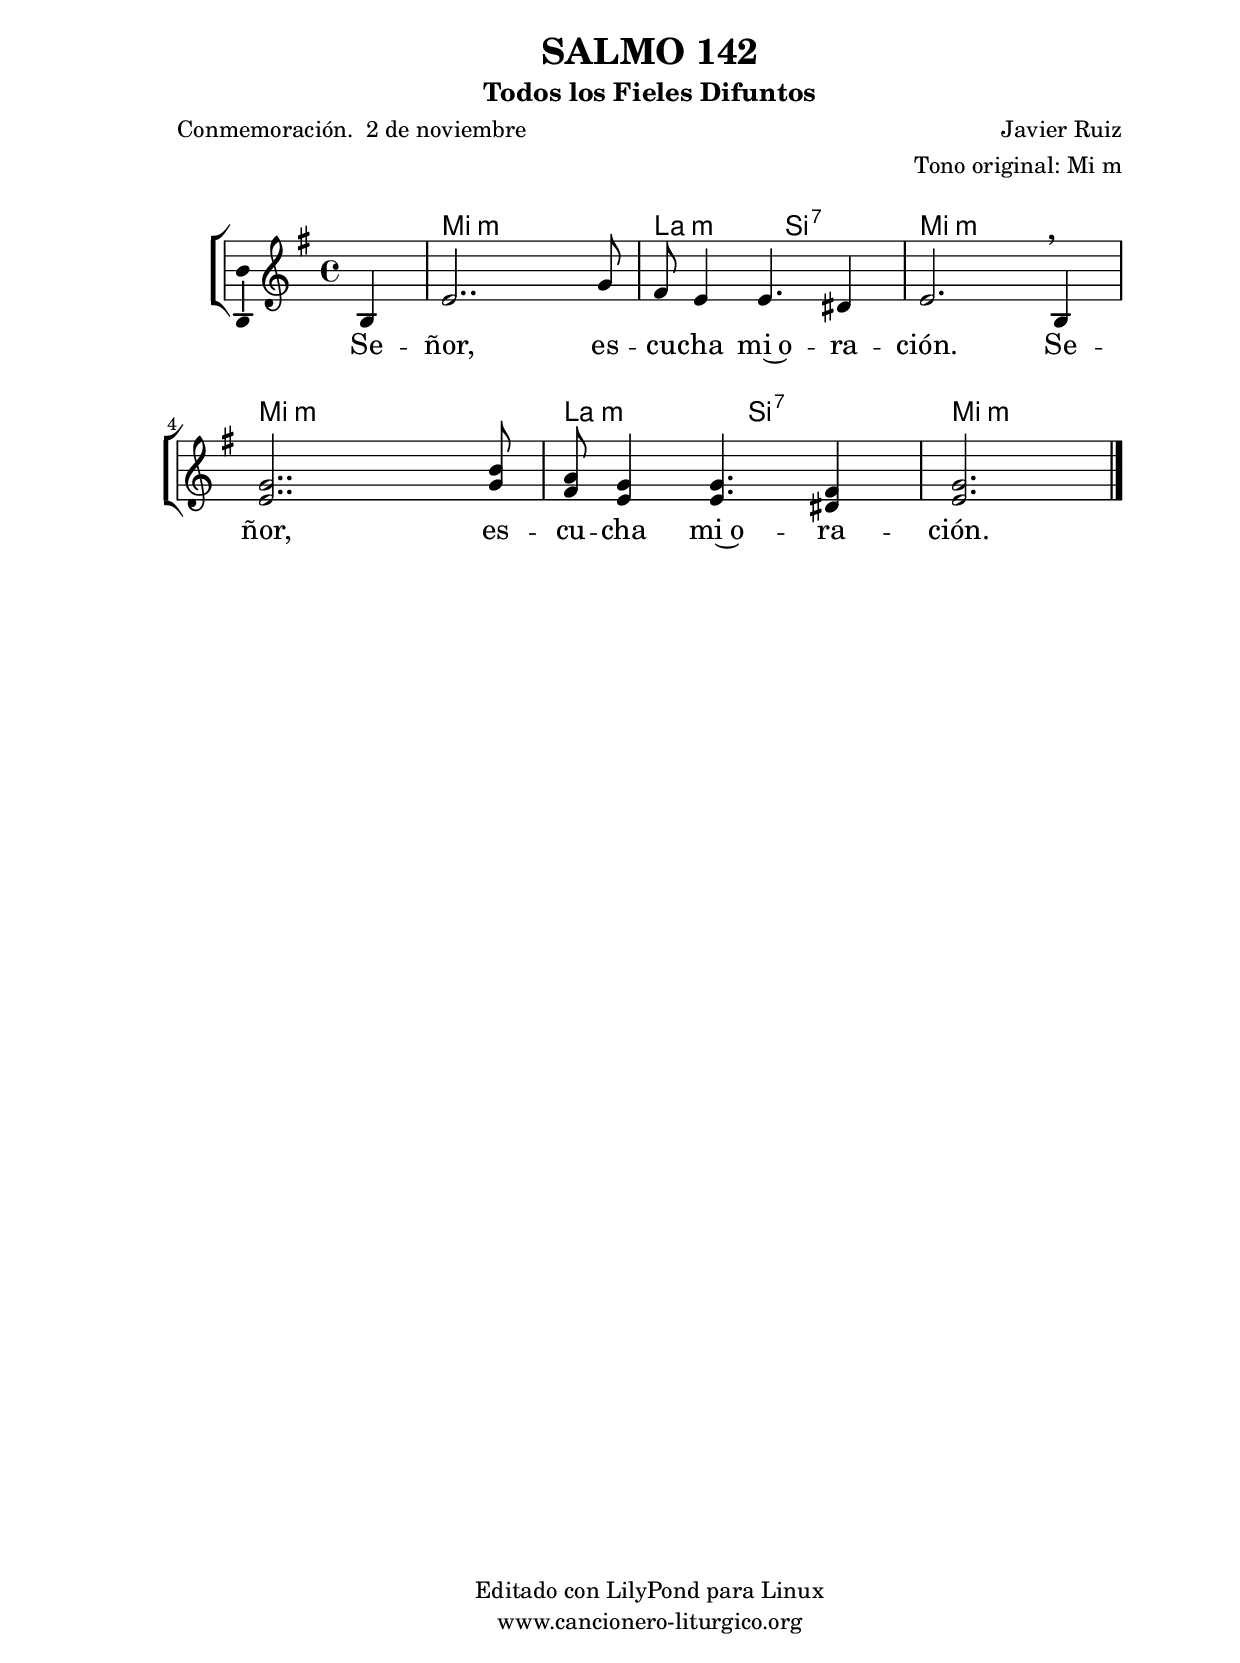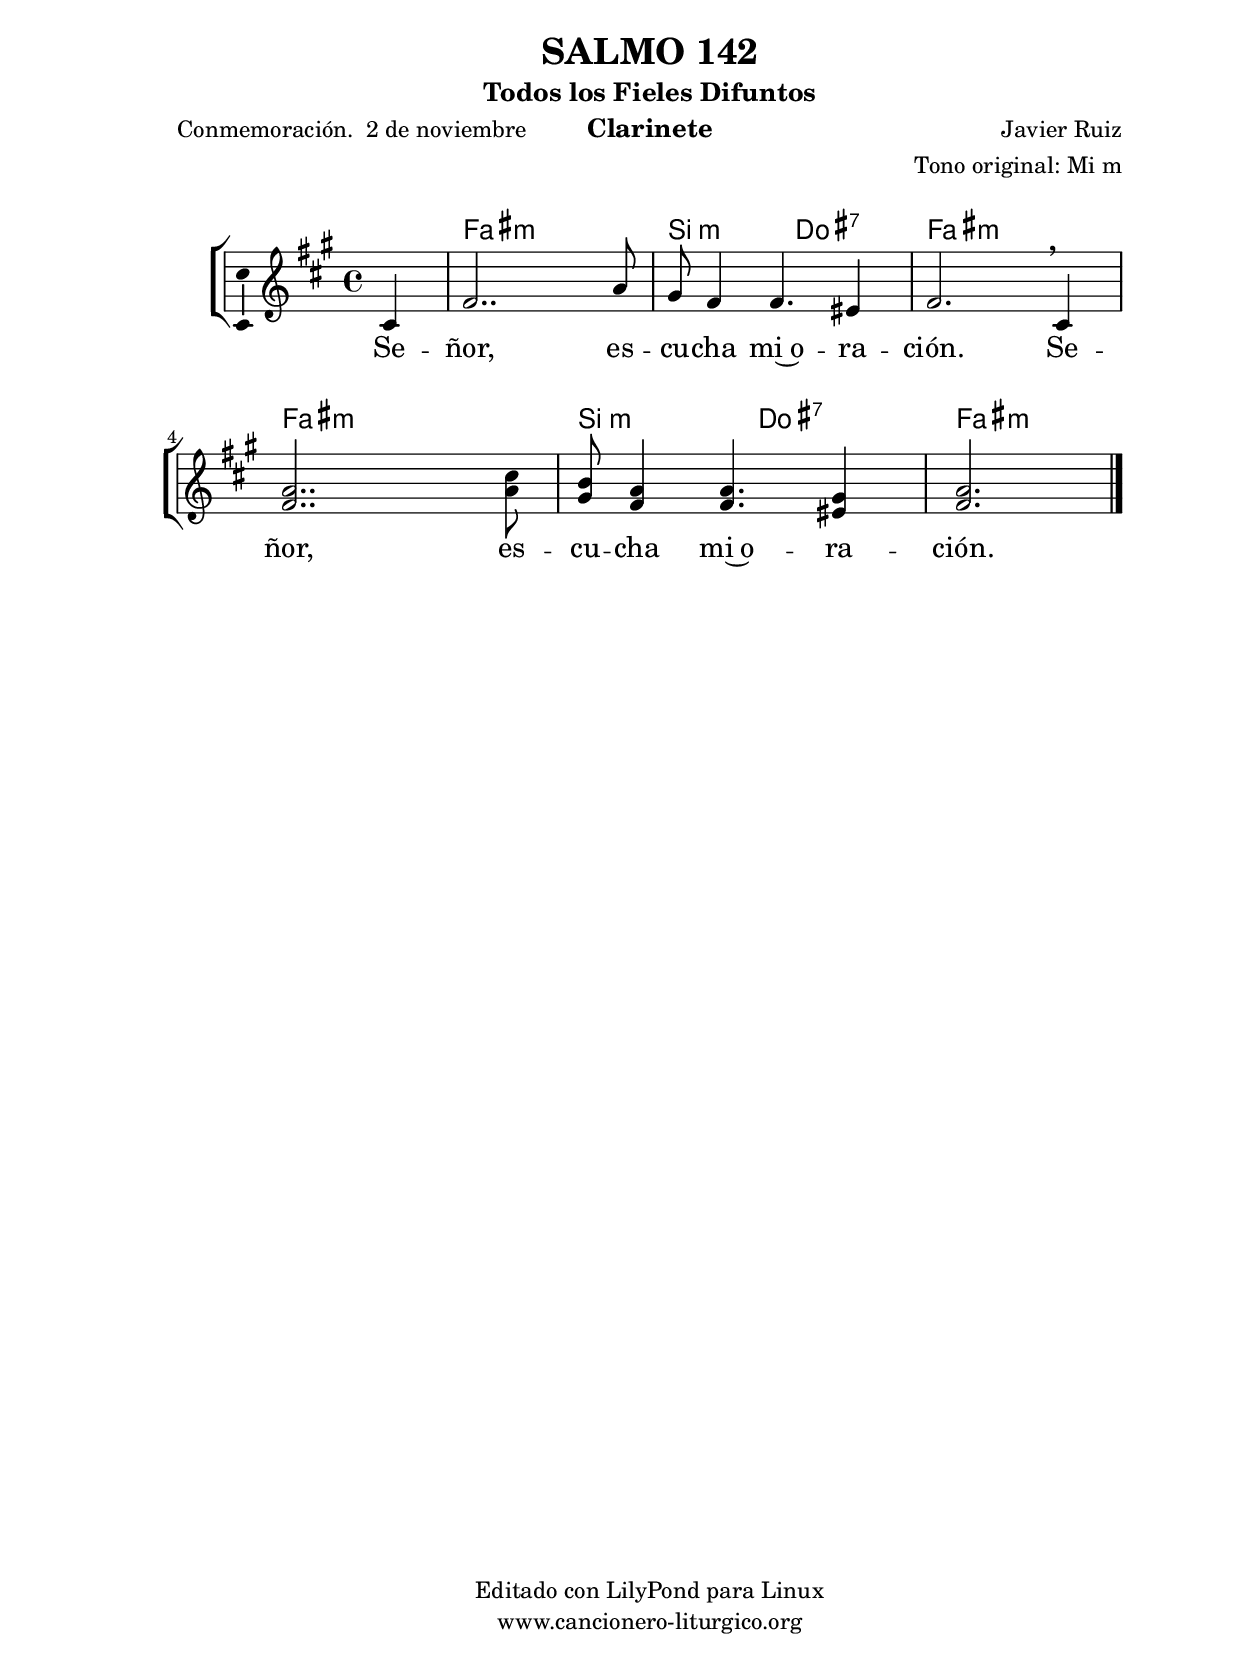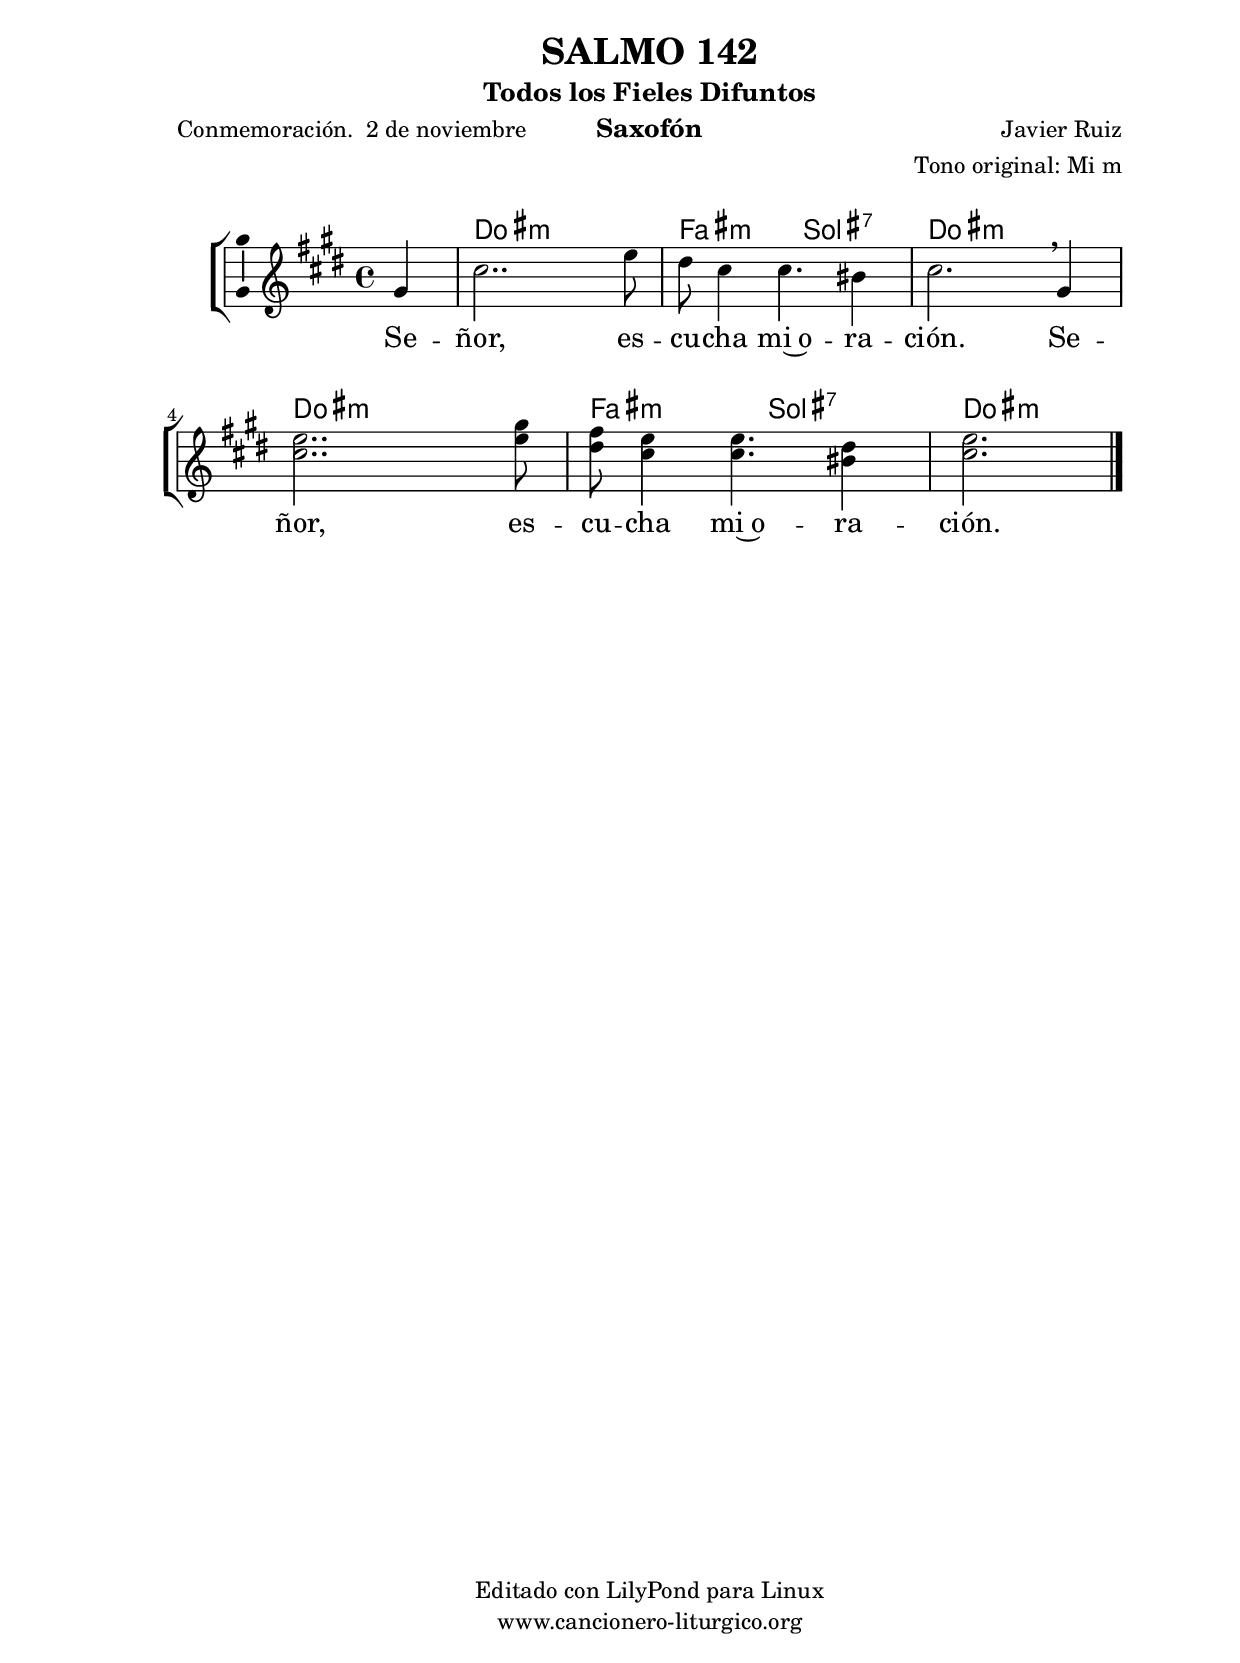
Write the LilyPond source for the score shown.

%
%para convertir .midi en .wav:
%timidity filename.midi -Ow -o finename.wav
%
%
%Para convertir de .wav a .mp3:
%lame -h -m j filename.wav
%
%
%para escuchar el midi:
%timidity nombrefichero.midi
%


%versión de lilypond para la que se ha escrito esta partitura:
\version "2.16.0"

	%Tamaño papel
	#(set-default-paper-size "a4")
	%Tamaño partitura
	#(set-global-staff-size 20)
	%No responde al pulsar sobre una nota
	#(ly:set-option 'point-and-click #f)

%parámetros del encabezamiento:
\header {
	title = "SALMO 142"
	subtitle = "Todos los Fieles Difuntos"
	composer = "Javier Ruiz"
	poet = "Conmemoración.  2 de noviembre"
	meter = ""
	arranger = "Tono original: Mi m"
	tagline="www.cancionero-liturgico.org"
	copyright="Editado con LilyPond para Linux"
	tiempo = ""
	usos = "Salmo"
	letra = "Señor, escucha mi oración."
	}

%parámetros asociados al papel:
\paper  {
	oddHeaderMarkup = \markup {\fill-line { \on-the-fly #not-first-page \fromproperty #'header:title \on-the-fly #not-first-page \fromproperty #'header:composer }}
	evenHeaderMarkup = \markup {\fill-line { \fromproperty #'header:composer \fromproperty #'header:title }}
	#(set-paper-size "a4")
	print-page-number = ##f
	first-page-number = 1
	print-first-page-number = ##f
%	head-separation = 3.0 \cm
	top-margin = 2.0 \cm
	bottom-margin = 0.5\cm
%%%	bottom-margin = -1.0\cm
	left-margin = 3.0 \cm
	line-width = 16.0 \cm 
	indent = 8\mm
	interscoreline = 2.\mm
	between-system-space = 15\mm
%	para que las partituras no llenen la hoja:
	ragged-bottom = ##t
%	idem para la última hoja:
	ragged-last-bottom = ##f
%	para que las partituras llenen el ancho del papel:
	ragged-last = ##f
	after-title-space = 2.5 \cm
%page-count=1
%system-count=8

	%Flexible Vertical Spacing
%	markup-markup-spacing =
%	#'((basic-distance . 15) (minimum-distance . 15) (padding . 3))
	markup-system-spacing =
	#'((basic-distance . 15) (minimum-distance . 15) (padding . 3))
	system-system-spacing =
	#'((basic-distance . 15) (minimum-distance . 15) (padding . 3))
	score-system-spacing =
	#'((basic-distance . 15) (minimum-distance . 15) (padding . 5))
%	top-system-spacing = % header
%	#'((basic-distance . 8) (minimum-distance . 0) (padding . 3))
%	top-markup-spacing =
%	#'((basic-distance . 20) (minimum-distance . 20) (padding . 3))
	last-bottom-spacing = % footer
	#'((basic-distance . 5) (minimum-distance . 5) (padding . 3))
%	score-markup-spacing =
%	#'((basic-distance . 16) (minimum-distance . 13) (padding . 3))

	}


%parámetros que afectan a toda la partitura:
global =  {
	%clave de sol (G):
	\clef G
	%armadura:
%	\transpose a e
	\key e \minor
	\tempo 4=100
	\set Score.tempoHideNote = ##t
	}


acordes = {
	\italianChords
	\chordmode {
%	\transpose a e
{

s4
e2:m e:m a:m b:7 e:m e:m
e2:m e:m a:m b:7 e2.:m %s4

	}
	}
}

melodia = 
%	\transpose a e
{
	\relative c'{

\time 4/4
\partial4
b4
e2.. g8
fis8 e4 e4. dis4
e2. \breathe b4
<e g>2.. <g b>8
<fis a>8 <e g>4 <e g>4. <dis fis>4
<e g>2. %s4

	\bar "|."
	}
	}


texto = \lyricmode {
Se -- ñor, es -- cu -- cha mi~o -- ra -- ción.
Se -- ñor, es -- cu -- cha mi~o -- ra -- ción.
	}


acordesStaff = \context ChordNames = acordesStaff <<
	\set chordChanges = ##t
	\acordes
	>>


vozStaff = \context Voice = vozStaff
\with {\consists "Ambitus_engraver"}
<<
%	\set Staff.instrumentName = ""
%	\set Staff.shortInstrumentName = ""
%	\set Staff.midiInstrument = #"clarinet"
%	\set Staff.midiInstrument = #"cello"
%	\set Staff.midiInstrument = #"flute"
	\set Staff.midiInstrument = #"electric guitar (jazz)"
%	\set Staff.midiInstrument = #"english horn"
%	\set Staff.midiInstrument = #"violin"
%	\set Staff.midiInstrument = #"glockenspiel"
	\set Staff.midiMinimumVolume = #0.7
	\set Staff.midiMaximumVolume = #0.9
	\global
	\melodia
	>>


textoStaff = \context Lyrics = textoStaff <<
	\lyricsto vozStaff \texto
	>>

\book {
	\score {
		\context ChoirStaff {
			\override StaffGroup.SystemStartBracket #'collapse-height = #1
			\override Score.SystemStartBar #'collapse-height = #1
			<<
			\acordesStaff
			\vozStaff
			\textoStaff
			>>
			}
		\layout {
	    		\context {
				\Lyrics
				\override LyricText #'font-size = #2
				}
	   		 \context {
				\Score
				%fontSize = #3
				\override StaffSymbol #'staff-space = #(magstep +3)
				%\override Beam #'thickness = #0.55
				%\override SpacingSpanner #'spacing-increment = #1.0
				%\override Slur #'height-limit = #1.5
				}
			}
		}
	\score {
		\unfoldRepeats
		\context ChoirStaff {
			<<
			\acordesStaff
			\vozStaff
			>>
			}
		\midi {
	  		\context {
	  			\Score
				tempoWholesPerMinute = #(ly:make-moment 70 4)
				}
			}
		}
	}

%Partitura para clarinete
#(define output-suffix "C")
\book {
	\header{
		instrument = "Clarinete"
		}
	\score {
		\context ChoirStaff {
			\override StaffGroup.SystemStartBracket #'collapse-height = #1
			\override Score.SystemStartBar #'collapse-height = #1
\transpose c d
			<<
			\acordesStaff
			\vozStaff
			\textoStaff
			>>
			}
		\layout {
	    		\context {
				\Lyrics
				\override LyricText #'font-size = #2
				}
	   		 \context {
				\Score
				%fontSize = #3
				\override StaffSymbol #'staff-space = #(magstep +3)
				%\override Beam #'thickness = #0.55
				%\override SpacingSpanner #'spacing-increment = #1.0
				%\override Slur #'height-limit = #1.5
				}
			}
		}
	}

%Partitura para saxofón
#(define output-suffix "S")
\book {
	\header{
		instrument = "Saxofón"
		}
	\score {
		\context ChoirStaff {
			\override StaffGroup.SystemStartBracket #'collapse-height = #1
			\override Score.SystemStartBar #'collapse-height = #1
\transpose c a
			<<
			\acordesStaff
			\vozStaff
			\textoStaff
			>>
			}
		\layout {
	    		\context {
				\Lyrics
				\override LyricText #'font-size = #2
				}
	   		 \context {
				\Score
				%fontSize = #3
				\override StaffSymbol #'staff-space = #(magstep +3)
				%\override Beam #'thickness = #0.55
				%\override SpacingSpanner #'spacing-increment = #1.0
				%\override Slur #'height-limit = #1.5
				}
			}
		}
	}

